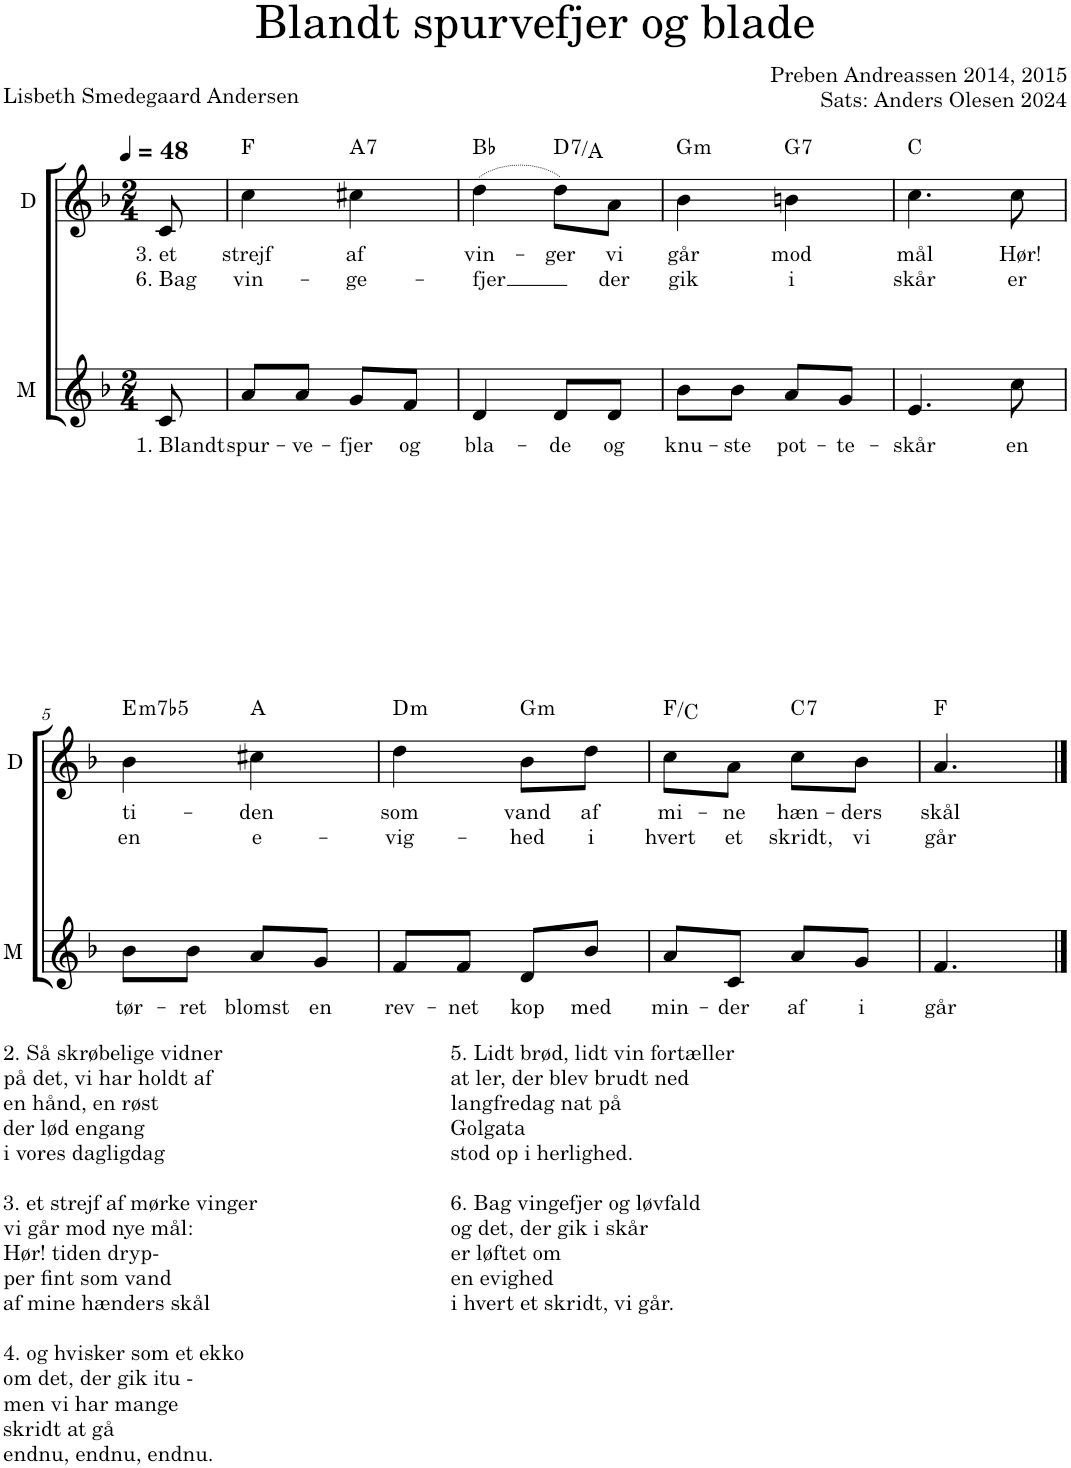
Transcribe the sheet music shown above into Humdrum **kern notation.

**kern	**text	**kern	**text	**text	**harte
*part2	*part2	*part1	*part1	*part1	*part1
*staff2	*staff2	*staff1	*staff1	*staff1	*
*I"M	*	*I"D	*	*	*
*I'M	*	*I'D	*	*	*
*clefG2	*	*clefG2	*	*	*
*k[b-]	*	*k[b-]	*	*	*
*M2/4	*	*M2/4	*	*	*
*MM48	*	*MM48	*	*	*
=	=	=	=	=	=
!	!LO:LY:b	!	!LO:LY:b	!LO:LY:b	!
8c/	1. Blandt	8c/	3. et	6. Bag	.
=1	=1	=1	=1	=1	=1
!	!LO:LY:b	!	!LO:LY:b	!LO:LY:b	!
8a/L	spur-	4cc\	strejf	vin-	F:maj
!	!LO:LY:b	!	!	!	!
8a/J	-ve-	.	.	.	.
!	!LO:LY:b	!	!LO:LY:b	!LO:LY:b	!LO:H:kt=7
8g/L	-fjer	4cc#X\	af	-ge-	A:7
!	!LO:LY:b	!	!	!	!
8f/J	og	.	.	.	.
=2	=2	=2	=2	=2	=2
!	!LO:LY:b	!	!LO:LY:b	!LO:LY:b	!
4d/	bla-	(4dd\	vin-	-fjer	Bb:maj
!	!LO:LY:b	!	!LO:LY:b	!	!LO:H:kt=7
8d/L	-de	8dd\L)	-ger	.	D:7/5
!	!LO:LY:b	!	!LO:LY:b	!LO:LY:b	!
8d/J	og	8a\J	vi	der	.
=3	=3	=3	=3	=3	=3
!	!LO:LY:b	!	!LO:LY:b	!LO:LY:b	!LO:H:kt=m
8b-\L	knu-	4b-\	går	gik	G:min
!	!LO:LY:b	!	!	!	!
8b-\J	-ste	.	.	.	.
!	!LO:LY:b	!	!LO:LY:b	!LO:LY:b	!LO:H:kt=7
8a/L	pot-	4bn\	mod	i	G:7
!	!LO:LY:b	!	!	!	!
8g/J	-te-	.	.	.	.
=4	=4	=4	=4	=4	=4
!	!LO:LY:b	!	!LO:LY:b	!LO:LY:b	!
4.e/	-skår	4.cc\	mål	skår	C:maj
!	!LO:LY:b	!	!LO:LY:b	!LO:LY:b	!
8cc\	en	8cc\	Hør!	er	.
!!LO:LB:g=z
=5	=5	=5	=5	=5	=5
!	!LO:LY:b	!	!LO:LY:b	!LO:LY:b	!LO:H:kt=m7b5
8b-\L	tør-	4b-\	ti-	en	E:hdim7
!	!LO:LY:b	!	!	!	!
8b-\J	-ret	.	.	.	.
!	!LO:LY:b	!	!LO:LY:b	!LO:LY:b	!
8a/L	blomst	4cc#X\	-den	e-	A:maj
!	!LO:LY:b	!	!	!	!
8g/J	en	.	.	.	.
=6	=6	=6	=6	=6	=6
!	!LO:LY:b	!	!LO:LY:b	!LO:LY:b	!LO:H:kt=m
8f/L	rev-	4dd\	som	-vig-	D:min
!	!LO:LY:b	!	!	!	!
8f/J	-net	.	.	.	.
!	!LO:LY:b	!	!LO:LY:b	!LO:LY:b	!LO:H:kt=m
8d/L	kop	8b-\L	vand	-hed	G:min
!	!LO:LY:b	!	!LO:LY:b	!LO:LY:b	!
8b-/J	med	8dd\J	af	i	.
=7	=7	=7	=7	=7	=7
!	!LO:LY:b	!	!LO:LY:b	!LO:LY:b	!
8a/L	min-	8cc\L	mi-	hvert	F:maj/5
!	!LO:LY:b	!	!LO:LY:b	!LO:LY:b	!
8c/J	-der	8a\J	-ne	et	.
!	!LO:LY:b	!	!LO:LY:b	!LO:LY:b	!LO:H:kt=7
8a/L	af	8cc\L	hæn-	skridt,	C:7
!	!LO:LY:b	!	!LO:LY:b	!LO:LY:b	!
8g/J	i	8b-\J	-ders	vi	.
=8	=8	=8	=8	=8	=8
!	!LO:LY:b	!	!LO:LY:b	!LO:LY:b	!
4.f/	går	4.a/	skål	går	F:maj
==	==	==	==	==	==
*-	*-	*-	*-	*-	*-
